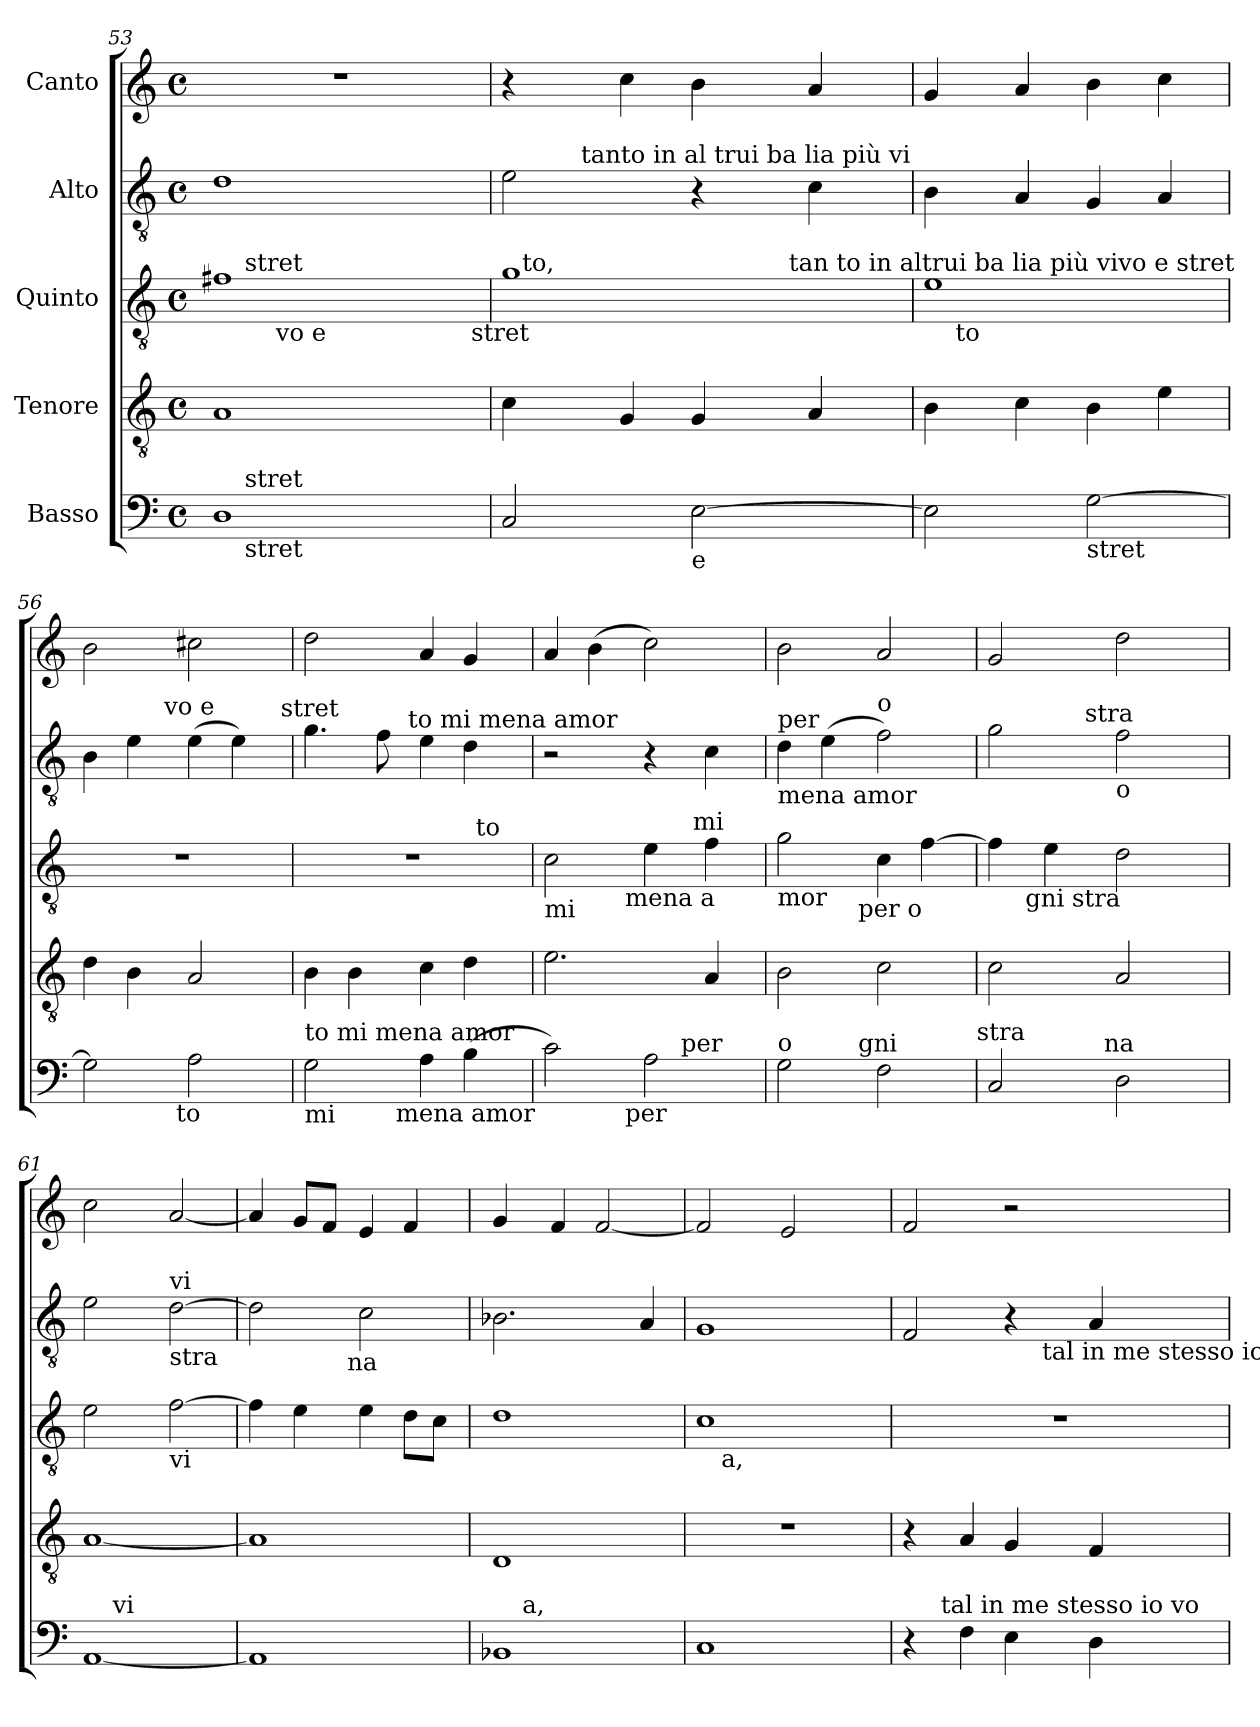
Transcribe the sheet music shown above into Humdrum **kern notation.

**kern	**kern	**kern	**kern	**kern
*part5	*part4	*part3	*part2	*part1
*staff5	*staff4	*staff3	*staff2	*staff1
*I"Basso	*I"Tenore	*I"Quinto	*I"Alto	*I"Canto
*clefF4	*clefGv2	*clefGv2	*clefGv2	*clefG2
*ITrd7c12	*	*	*	*
*k[]	*k[]	*k[]	*k[]	*k[]
*C:	*C:	*C:	*C:	*C:
*M4/4	*M4/4	*M4/4	*M4/4	*M4/4
*met(c)	*met(c)	*met(c)	*met(c)	*met(c)
=53	=53	=53	=53	=53
*^	*	*^	*	*
*	*	*	*	*^	*	*
*	*	*	*	*	*^	*	*
1DD	16ryy	1A	1f#X	16ryy	8ryy	2ryy	1d	1r
!	!	!	!	!LO:TX:a:t=stret	!	!	!	!
!	!LO:TX:a:t=stret	!	!	!	!	!	!	!
!	!LO:TX:b:t=stret	!	!	!	!	!	!	!
.	2...ryy	.	.	2...ryy	.	.	.	.
!	!	!	!	!	!LO:TX:b:t=vo e	!	!	!
.	.	.	.	.	2..ryy	.	.	.
.	.	.	.	.	.	4...ryy	.	.
!	!	!	!	!	!	!LO:TX:b:t=stret	!	!
.	.	.	.	.	.	32ryy	.	.
=54	=54	=54	=54	=54	=54	=54	=54	=54
!LO:TX:a:t=to, tanto in al trui ba lia più vi vo e stret	!	!	!	!	!	!	!	!
!LO:TX:b:t=to,	!	!	!	!	!	!	!	!
*v	*v	*	*	*	*v	*v	*^	*
2CC/	4c\	1g	32ryy	2ryy	2e\	8ryy	4r
!	!	!	!LO:TX:a:t=to,	!	!	!	!
.	.	.	2ryy	.	.	.	.
.	.	.	.	.	.	32ryy	.
!	!	!	!	!	!	!LO:TX:a:t=tanto in al trui ba lia più vi	!
.	.	.	.	.	.	2ryy	.
.	4G/	.	.	.	.	.	4cc\
!LO:TX:b:t=e	!	!	!	!	!	!	!
[>2EE\	4G/	.	.	8..ryy	4r	.	4b\
.	.	.	4...ryy	.	.	.	.
.	.	.	.	.	.	4ryy	.
!	!	!	!	!LO:TX:a:t=tan to in altrui ba lia più vivo e stret	!	!	!
.	.	.	.	4ryy	.	.	.
.	4A/	.	.	.	4c\	.	4a/
.	.	.	.	.	.	16.ryy	.
.	.	.	.	32ryy	.	.	.
*	*	*	*v	*v	*	*	*
*	*	*	*	*v	*v	*
=55	=55	=55	=55	=55	=55
2EE\]	4B\	1e	16ryy	4B\	4g/
!	!	!	!LO:TX:b:t=to	!	!
.	.	.	2...ryy	.	.
.	4c\	.	.	4A/	4a/
!LO:TX:b:t=stret	!	!	!	!	!
[>2GG\	4B\	.	.	4G/	4b\
.	4e\	.	.	4A/	4cc\
*	*	*v	*v	*	*
=56	=56	=56	=56	=56
*^	*	*	*^	*
*	*	*	*	*	*^	*
2GG\]	4...ryy	4d\	1r	4B\	4..ryy	2ryy	2b\
.	.	4B\	.	4e\	.	.	.
!	!	!	!	!	!LO:TX:a:t=vo e	!	!
.	.	.	.	.	2ryy	.	.
!	!LO:TX:b:t=to	!	!	!	!	!	!
.	2ryy	.	.	.	.	.	.
2AA\	.	2A/	.	(<4e\	.	4...ryy	2cc#X\
.	.	.	.	4e\)	.	.	.
.	.	.	.	.	16ryy	.	.
!	!	!	!	!	!	!LO:TX:a:t=stret	!
.	32ryy	.	.	.	.	32ryy	.
=57	=57	=57	=57	=57	=57	=57	=57
!LO:TX:b:t=mi	!	!	!	!	!	!	!
!LO:TX:a:t=to mi mena amor	!	!	!	!	!	!	!
*	*	*	*^	*	*v	*v	*
2GG\	4..ryy	4B\	1r	2ryy	4.g\	4...ryy	2dd\
.	.	4B\	.	.	.	.	.
.	.	.	.	.	8f\	.	.
!	!LO:TX:b:t=mena amor	!	!	!	!	!	!
.	2ryy	.	.	.	.	.	.
!	!	!	!	!	!	!LO:TX:a:t=to mi mena amor	!
.	.	.	.	.	.	2ryy	.
4AA\	.	4c\	.	4ryy	4e\	.	4a/
(>4BB\	.	4d\	.	32ryy	4d\	.	4g/
!	!	!	!	!LO:TX:a:t=to	!	!	!
.	.	.	.	8..ryy	.	.	.
.	16ryy	.	.	.	.	.	.
.	.	.	.	.	.	32ryy	.
=58	=58	=58	=58	=58	=58	=58	=58
!	!	!	!LO:TX:b:t=mi	!	!	!	!
*	*^	*	*	*^	*v	*v	*
2C\)	4..ryy	2ryy	2.e\	2c\	4..ryy	2ryy	2r	4a/
.	.	.	.	.	.	.	.	(<4b\
!	!	!	!	!	!LO:TX:b:t=mena a	!	!	!
!	!LO:TX:b:t=per	!	!	!	!	!	!	!
.	2ryy	.	.	.	2ryy	.	.	.
2AA\	.	8.ryy	.	4e\	.	8..ryy	4r	2cc\)
!	!	!LO:TX:a:t=per	!	!	!	!	!	!
.	.	4ryy	.	.	.	.	.	.
!	!	!	!	!	!	!LO:TX:a:t=mi	!	!
.	.	.	.	.	.	4ryy	.	.
.	.	.	4A/	4f\	.	.	4c\	.
.	16ryy	16ryy	.	.	16ryy	.	.	.
.	.	.	.	.	.	32ryy	.	.
!!LO:LB:g=z
=59	=59	=59	=59	=59	=59	=59	=59	=59
!	!	!	!	!	!	!	!LO:TX:a:t=per	!
!	!	!	!	!	!	!	!LO:TX:b:t=mena amor	!
!	!	!	!	!LO:TX:b:t=mor	!	!	!	!
!LO:TX:a:t=o	!	!	!	!	!	!	!	!
*	*v	*v	*	*	*v	*v	*	*
2GG\	4..ryy	2B\	2g\	4..ryy	4d\	2b\
.	.	.	.	.	(<4e\	.
!	!	!	!	!LO:TX:b:t=per o	!	!
!	!LO:TX:a:t=gni	!	!	!	!	!
.	2ryy	.	.	2ryy	.	.
!	!	!	!	!	!LO:TX:a:t=o	!
2FF\	.	2c\	4c\	.	2f\)	2a/
.	.	.	[>4f\	.	.	.
.	16ryy	.	.	16ryy	.	.
!LO:TX:a:t=stra	!	!	!	!	!	!
=60	=60	=60	=60	=60	=60	=60
!	!	!	!	!	!LO:TX:b:t=per	!
!	!	!	!	!	!LO:TX:a:t=gni	!
*	*	*	*	*	*^	*
2CC/	4...ryy	2c\	4f\]	8.ryy	2g\	4ryy	2g/
!	!	!	!	!LO:TX:b:t=gni stra	!	!	!
.	.	.	.	2ryy	.	.	.
.	.	.	4e\	.	.	8ryy	.
.	.	.	.	.	.	32ryy	.
!	!	!	!	!	!	!LO:TX:a:t=stra	!
.	.	.	.	.	.	2ryy	.
!	!LO:TX:a:t=na	!	!	!	!	!	!
.	2ryy	.	.	.	.	.	.
!	!	!	!	!	!LO:TX:b:t=o	!	!
2DD\	.	2A/	2d\	.	2f\	.	2dd\
.	.	.	.	4ryy	.	.	.
.	.	.	.	.	.	16.ryy	.
.	.	.	.	16ryy	.	.	.
.	32ryy	.	.	.	.	.	.
=61	=61	=61	=61	=61	=61	=61	=61
!	!	!	!	!	!LO:TX:b:t=gni	!	!
!	!	!	!	!	!LO:TX:a:t=na	!	!
!	!	!	!LO:TX:b:t=na	!	!	!	!
*	*	*	*v	*v	*	*	*
*	*	*	*	*v	*v	*
[<1AAA	8ryy	[<1A	2e\	2e\	2cc\
!	!LO:TX:a:t=vi	!	!	!	!
.	2..ryy	.	.	.	.
!	!	!	!	!LO:TX:b:t=stra	!
!	!	!	!	!LO:TX:a:t=vi	!
!	!	!	!LO:TX:b:t=vi	!	!
.	.	.	[>2f\	[>2d\	[<2a/
*v	*v	*	*	*	*
=62	=62	=62	=62	=62
*	*	*	*^	*
1AAA]	1A]	4f\]	2d\]	4...ryy	4a/]
.	.	4e\	.	.	8g/L
.	.	.	.	.	8f/J
!	!	!	!	!LO:TX:b:t=na	!
.	.	.	.	2ryy	.
.	.	4e\	2c\	.	4e/
.	.	8d\L	.	.	4f/
.	.	8c\J	.	.	.
.	.	.	.	32ryy	.
=63	=63	=63	=63	=63	=63
!	!	!	!LO:TX:b:t=vi	!	!
*^	*	*	*v	*v	*
1BBB-X	8ryy	1D	1d	2.B-X\	4g/
!	!LO:TX:a:t=a,	!	!	!	!
.	2..ryy	.	.	.	.
.	.	.	.	.	4f/
.	.	.	.	.	[<2f/
.	.	.	.	4A/	.
*v	*v	*	*	*	*
=64	=64	=64	=64	=64
*	*	*^	*	*
1CC	1r	1c	16.ryy	1G	2f/]
!	!	!	!LO:TX:b:t=a,	!	!
.	.	.	2ryy	.	.
.	.	.	.	.	2e/
.	.	.	4ryy	.	.
.	.	.	8ryy	.	.
.	.	.	32ryy	.	.
=65	=65	=65	=65	=65	=65
!	!	!	!	!LO:TX:a:t=a,	!
!	!	!	!	!LO:TX:b:t=a,	!
*^	*	*v	*v	*^	*
4r	8.ryy	4r	1r	2F/	2ryy	2f/
!	!LO:TX:a:t=tal in me stesso io vo	!	!	!	!	!
.	2ryy	.	.	.	.	.
4FF\	.	4A/	.	.	.	.
4EE\	.	4G/	.	4r	8.ryy	2r
!	!	!	!	!	!LO:TX:b:t=tal in me stesso io	!
.	4ryy	.	.	.	4ryy	.
4DD\	.	4F/	.	4A/	.	.
.	16ryy	.	.	.	16ryy	.
*v	*v	*	*	*v	*v	*
=	=	=	=	=
*-	*-	*-	*-	*-
